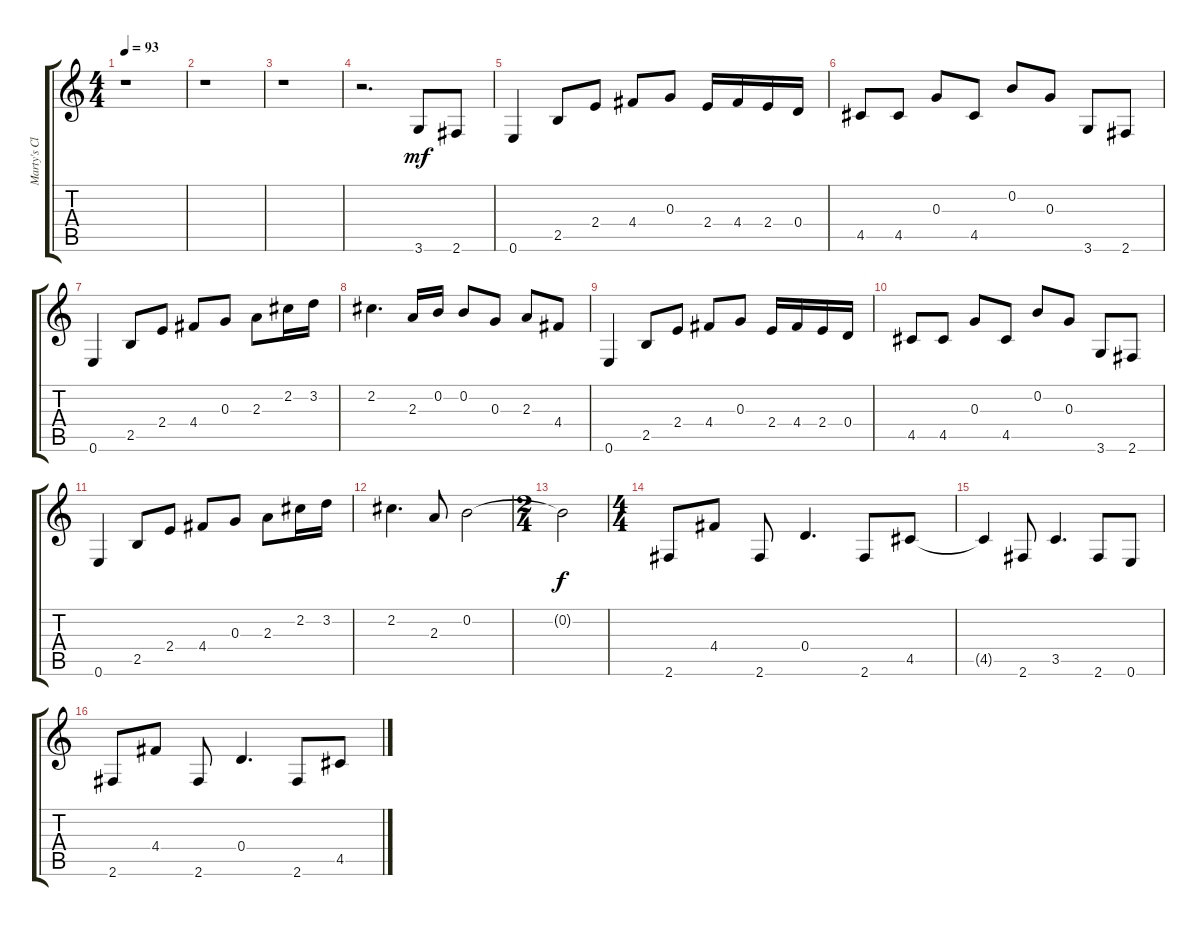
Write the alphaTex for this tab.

\track ("Marty's Clean" "Marty's Cl") {instrument electricguitarclean}
\staff {score tabs}
\tuning (E4 B3 G3 D3 A2 E2) {hide}
\ts (4 4)
\tempo 93
\clef g2
\ks c
r.1{dy f} |
r.1 |
r.1 |
r.2{d} 3.6.8{dy mf} 2.6.8 |
0.6.4 2.5.8 2.4.8 4.4.8 0.3.8 2.4.16 4.4.16 2.4.16 0.4.16 |
4.5.8 4.5.8 0.3.8 4.5.8 0.2.8 0.3.8 3.6.8 2.6.8 |
0.6.4 2.5.8 2.4.8 4.4.8 0.3.8 2.3.8 2.2.16 3.2.16 |
2.2.4{d} 2.3.16 0.2.16 0.2.8 0.3.8 2.3.8 4.4.8 |
0.6.4 2.5.8 2.4.8 4.4.8 0.3.8 2.4.16 4.4.16 2.4.16 0.4.16 |
4.5.8 4.5.8 0.3.8 4.5.8 0.2.8 0.3.8 3.6.8 2.6.8 |
0.6.4 2.5.8 2.4.8 4.4.8 0.3.8 2.3.8 2.2.16 3.2.16 |
2.2.4{d} 2.3.8 0.2.2 |
\ts (2 4)
0.2{t}.2{dy f} |
\ts (4 4)
2.6.8 4.4.8 2.6.8 0.4.4{d} 2.6.8 4.5.8 |
4.5{t}.4 2.6.8 3.5.4{d} 2.6.8 0.6.8 |
2.6.8 4.4.8 2.6.8 0.4.4{d} 2.6.8 4.5.8
